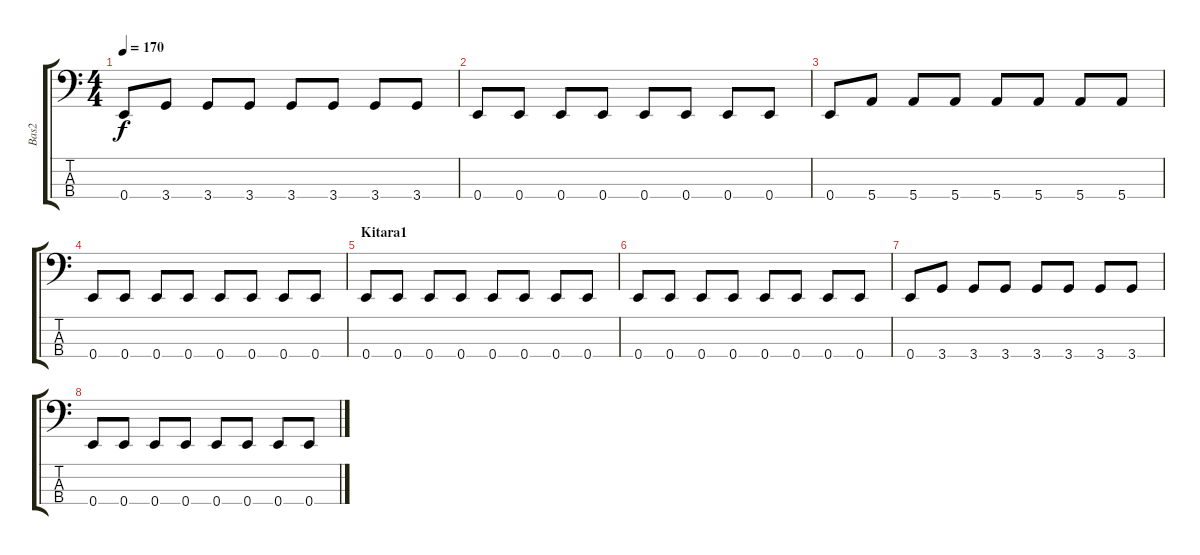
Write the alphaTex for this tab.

\track ("Bas2" "Bas2") {instrument electricbassfinger}
\staff {score tabs}
\tuning (G2 D2 A1 E1) {hide}
\ts (4 4)
\tempo 170
\clef f4
\ks c
0.4.8{dy f} 3.4.8 3.4.8 3.4.8 3.4.8 3.4.8 3.4.8 3.4.8 |
0.4.8 0.4.8 0.4.8 0.4.8 0.4.8 0.4.8 0.4.8 0.4.8 |
0.4.8 5.4.8 5.4.8 5.4.8 5.4.8 5.4.8 5.4.8 5.4.8 |
0.4.8 0.4.8 0.4.8 0.4.8 0.4.8 0.4.8 0.4.8 0.4.8 |
\section ("" "Kitara1")
0.4.8 0.4.8 0.4.8 0.4.8 0.4.8 0.4.8 0.4.8 0.4.8 |
0.4.8 0.4.8 0.4.8 0.4.8 0.4.8 0.4.8 0.4.8 0.4.8 |
0.4.8 3.4.8 3.4.8 3.4.8 3.4.8 3.4.8 3.4.8 3.4.8 |
0.4.8 0.4.8 0.4.8 0.4.8 0.4.8 0.4.8 0.4.8 0.4.8
